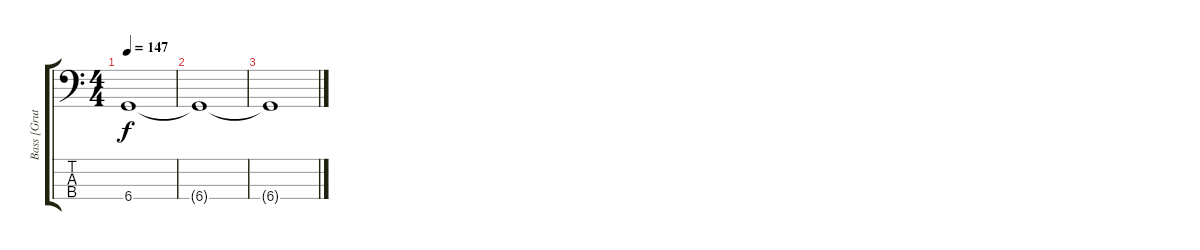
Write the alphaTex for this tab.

\track ("Bass [Grutle Kjellsson]" "Bass [Grut") {instrument electricbasspick}
\staff {score tabs}
\tuning (E2 B1 Gb1 Db1) {hide}
\ts (4 4)
\tempo 147
\clef f4
\ks c
6.4{t}.1{dy f} |
6.4{t}.1 |
6.4{t}.1
